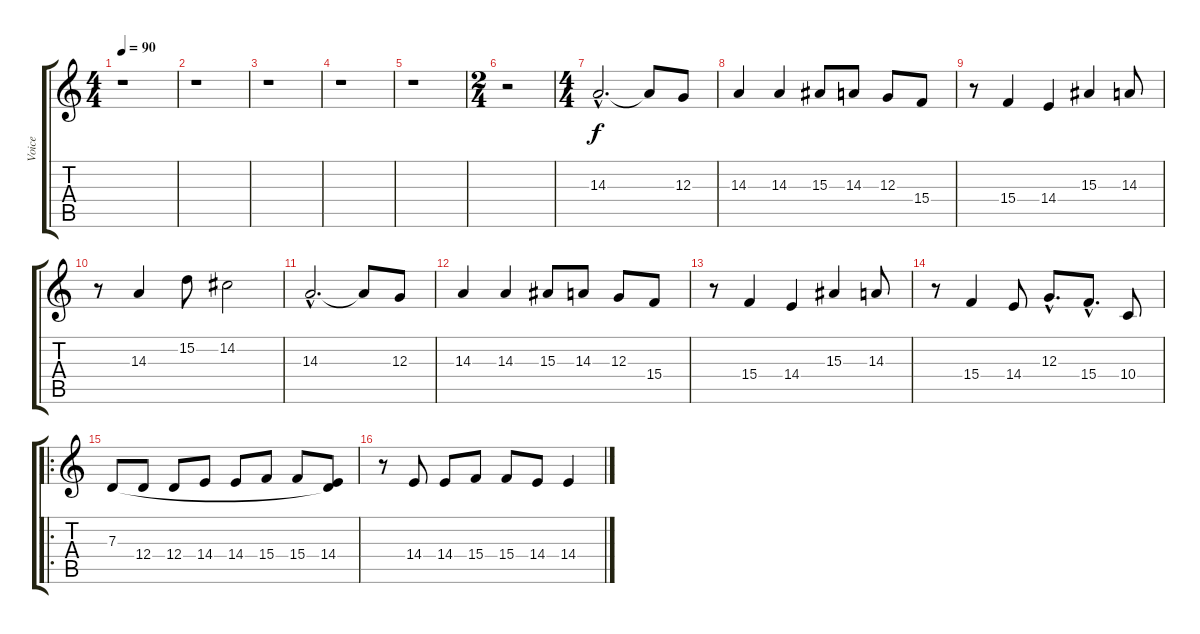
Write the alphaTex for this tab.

\track ("Voice" "Voice") {instrument choiraahs}
\staff {score tabs}
\tuning (E4 B3 G3 D3 A2 E2) {hide}
\ts (4 4)
\tempo 90
\clef g2
\ks c
r.1{dy f} |
r.1 |
r.1 |
r.1 |
r.1 |
\ts (2 4)
r.2 |
\ts (4 4)
14.3{hac}.2{d volume 10} 14.3{t}.8 12.3.8 |
14.3.4 14.3.4 15.3.8 14.3.8 12.3.8 15.4.8 |
r.8 15.4.4 14.4.4 15.3.4 14.3.8 |
r.8 14.3.4 15.2.8 14.2.2 |
14.3{hac}.2{d volume 10} 14.3{t}.8 12.3.8 |
14.3.4 14.3.4 15.3.8 14.3.8 12.3.8 15.4.8 |
r.8 15.4.4 14.4.4 15.3.4 14.3.8 |
r.8 15.4.4 14.4.8 12.3{hac}.8{d} 15.4{hac}.8{d} 10.4.8 |
\ro
7.3.8 12.4.8 12.4.8 14.4.8 14.4.8 15.4.8 15.4.8 (7.3{t} 14.4).8 |
r.8 14.4.8 14.4.8 15.4.8 15.4.8 14.4.8 14.4.4
